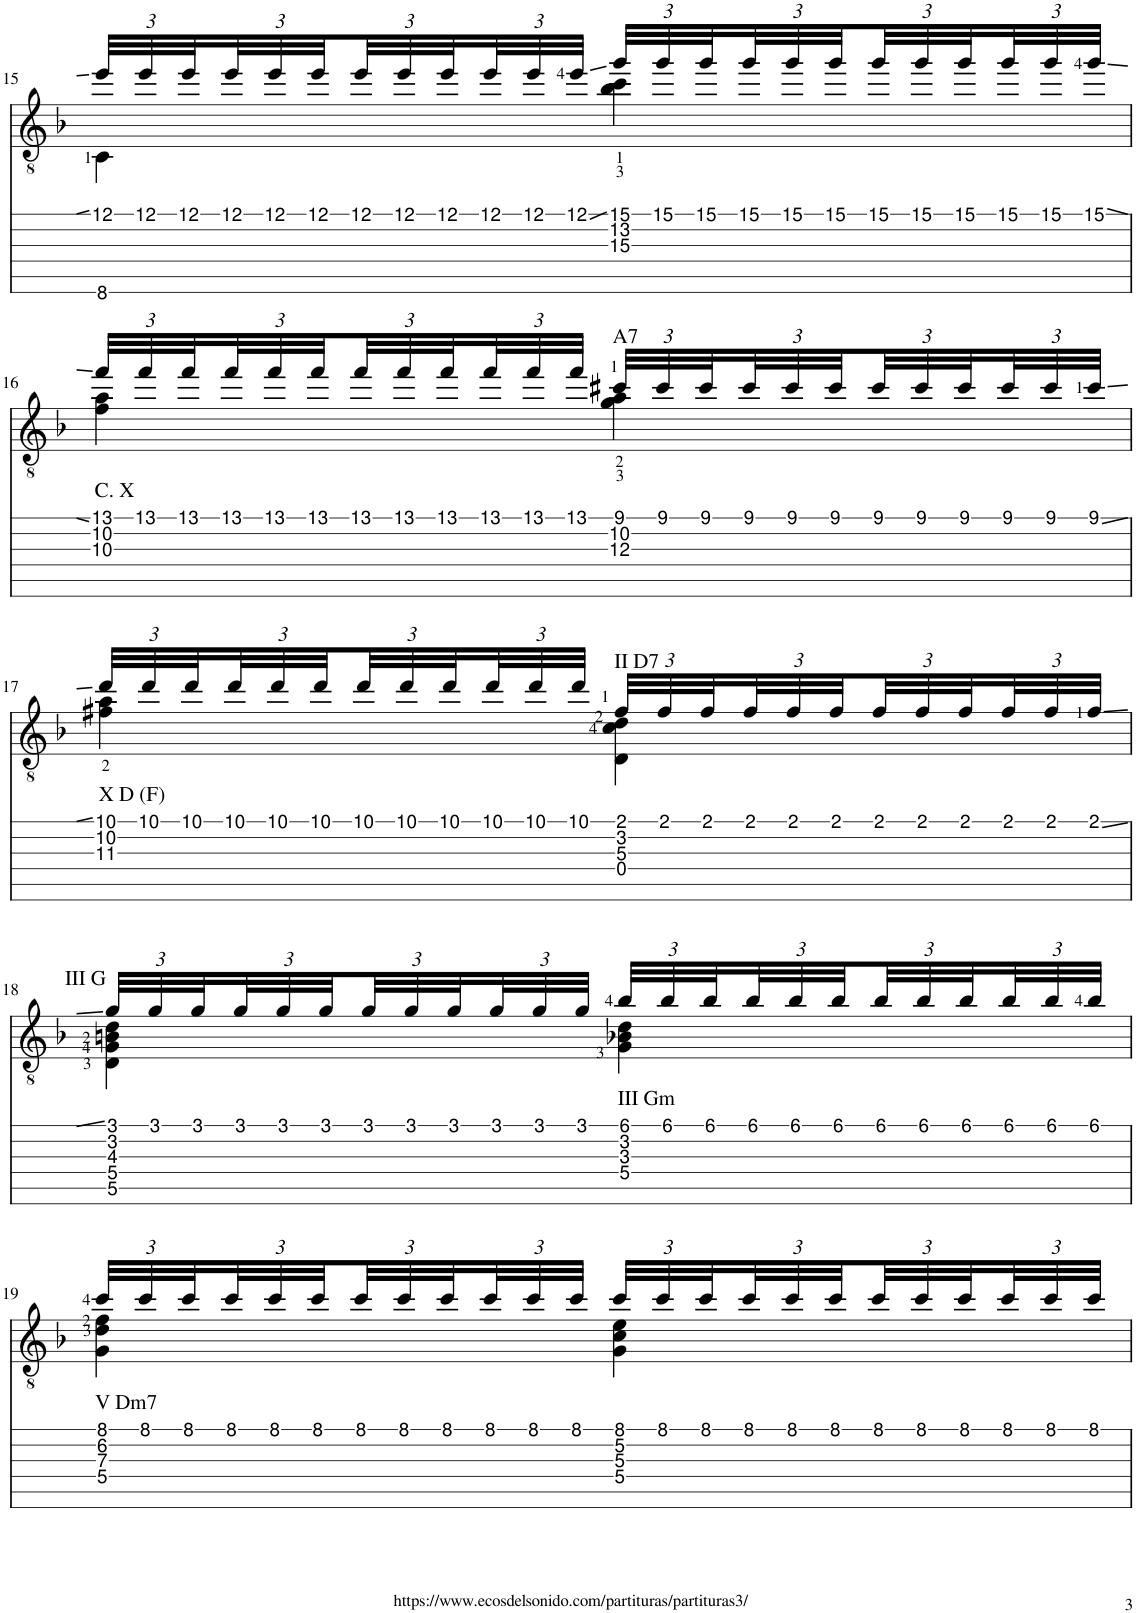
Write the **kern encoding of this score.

**kern	**kern
*part1	*part1
*staff2	*staff1
*I"Guitar	*
*I'Guit.	*
!!LO:PB:g=z
*	*clefGv2
*k[b-]	*k[b-]
*M2/4	*M2/4
*Xbrackettup	*Xbrackettup
=15	=15
*^	*^
48eeLLL	4C	48ee/LLL	4C\
48ee	.	48ee/	.
48ee	.	48ee/	.
48ee	.	48ee/	.
48ee	.	48ee/	.
48eeJJ	.	48ee/	.
48eeLL	.	48ee/	.
48ee	.	48ee/	.
48ee	.	48ee/	.
48ee	.	48ee/	.
48ee	.	48ee/	.
48eeJJJ	.	48ee/JJJ	.
48ggLLL	4b- 4cc	48gg/LLL	4b-\ 4cc\
48gg	.	48gg/	.
48gg	.	48gg/	.
48gg	.	48gg/	.
48gg	.	48gg/	.
48ggJJ	.	48gg/	.
48ggLL	.	48gg/	.
48gg	.	48gg/	.
48gg	.	48gg/	.
48gg	.	48gg/	.
48gg	.	48gg/	.
48ggJJJ	.	48gg/JJJ	.
!!LO:LB:g=z	!!
=16	=16	=16	=16
!LO:TX:a:t=C. X	!	!	!
48ffLLL	4f 4a	48ff/LLL	4f\ 4a\
48ff	.	48ff/	.
48ff	.	48ff/	.
48ff	.	48ff/	.
48ff	.	48ff/	.
48ffJJ	.	48ff/	.
48ffLL	.	48ff/	.
48ff	.	48ff/	.
48ff	.	48ff/	.
48ff	.	48ff/	.
48ff	.	48ff/	.
48ffJJJ	.	48ff/JJJ	.
!	!	!LO:TX:a:t=A7	!
48cc#LLL	4g 4a	48cc#X/LLL	4g\ 4a\
48cc#	.	48cc#/	.
48cc#	.	48cc#/	.
48cc#	.	48cc#/	.
48cc#	.	48cc#/	.
48cc#JJ	.	48cc#/	.
48cc#LL	.	48cc#/	.
48cc#	.	48cc#/	.
48cc#	.	48cc#/	.
48cc#	.	48cc#/	.
48cc#	.	48cc#/	.
48cc#JJJ	.	48cc#/JJJ	.
!!LO:LB:g=z	!!
=17	=17	=17	=17
!LO:TX:a:t=X D (F)	!	!	!
48ddLLL	4f# 4a	48dd/LLL	4f#X\ 4a\
48dd	.	48dd/	.
48dd	.	48dd/	.
48dd	.	48dd/	.
48dd	.	48dd/	.
48ddJJ	.	48dd/	.
48ddLL	.	48dd/	.
48dd	.	48dd/	.
48dd	.	48dd/	.
48dd	.	48dd/	.
48dd	.	48dd/	.
48ddJJJ	.	48dd/JJJ	.
!	!	!LO:TX:a:t=II D7	!
48f#LLL	4D 4c 4d	48f#/LLL	4D\ 4c\ 4d\
48f#	.	48f#/	.
48f#	.	48f#/	.
48f#	.	48f#/	.
48f#	.	48f#/	.
48f#JJ	.	48f#/	.
48f#LL	.	48f#/	.
48f#	.	48f#/	.
48f#	.	48f#/	.
48f#	.	48f#/	.
48f#	.	48f#/	.
48f#JJJ	.	48f#/JJJ	.
!!LO:LB:g=z	!!
=18	=18	=18	=18
!	!	!LO:TX:a:t=III G	!
48gLLL	4D 4G 4B 4d	48g/LLL	4D\ 4G\ 4Bn\ 4d\
48g	.	48g/	.
48g	.	48g/	.
48g	.	48g/	.
48g	.	48g/	.
48gJJ	.	48g/	.
48gLL	.	48g/	.
48g	.	48g/	.
48g	.	48g/	.
48g	.	48g/	.
48g	.	48g/	.
48gJJJ	.	48g/JJJ	.
!LO:TX:a:t=III Gm	!	!	!
48b-LLL	4G 4B- 4d	48b-/LLL	4G\ 4B-X\ 4d\
48b-	.	48b-/	.
48b-	.	48b-/	.
48b-	.	48b-/	.
48b-	.	48b-/	.
48b-JJ	.	48b-/	.
48b-LL	.	48b-/	.
48b-	.	48b-/	.
48b-	.	48b-/	.
48b-	.	48b-/	.
48b-	.	48b-/	.
48b-JJJ	.	48b-/JJJ	.
!!LO:LB:g=z	!!
=19	=19	=19	=19
!LO:TX:a:t=V Dm7	!	!	!
48ccLLL	4G 4d 4f	48cc/LLL	4G\ 4d\ 4f\
48cc	.	48cc/	.
48cc	.	48cc/	.
48cc	.	48cc/	.
48cc	.	48cc/	.
48ccJJ	.	48cc/	.
48ccLL	.	48cc/	.
48cc	.	48cc/	.
48cc	.	48cc/	.
48cc	.	48cc/	.
48cc	.	48cc/	.
48ccJJJ	.	48cc/JJJ	.
48ccLLL	4G 4c 4e	48cc/LLL	4G\ 4c\ 4e\
48cc	.	48cc/	.
48cc	.	48cc/	.
48cc	.	48cc/	.
48cc	.	48cc/	.
48ccJJ	.	48cc/	.
48ccLL	.	48cc/	.
48cc	.	48cc/	.
48cc	.	48cc/	.
48cc	.	48cc/	.
48cc	.	48cc/	.
48ccJJJ	.	48cc/JJJ	.
*v	*v	*	*
*	*v	*v
=	=
*-	*-
